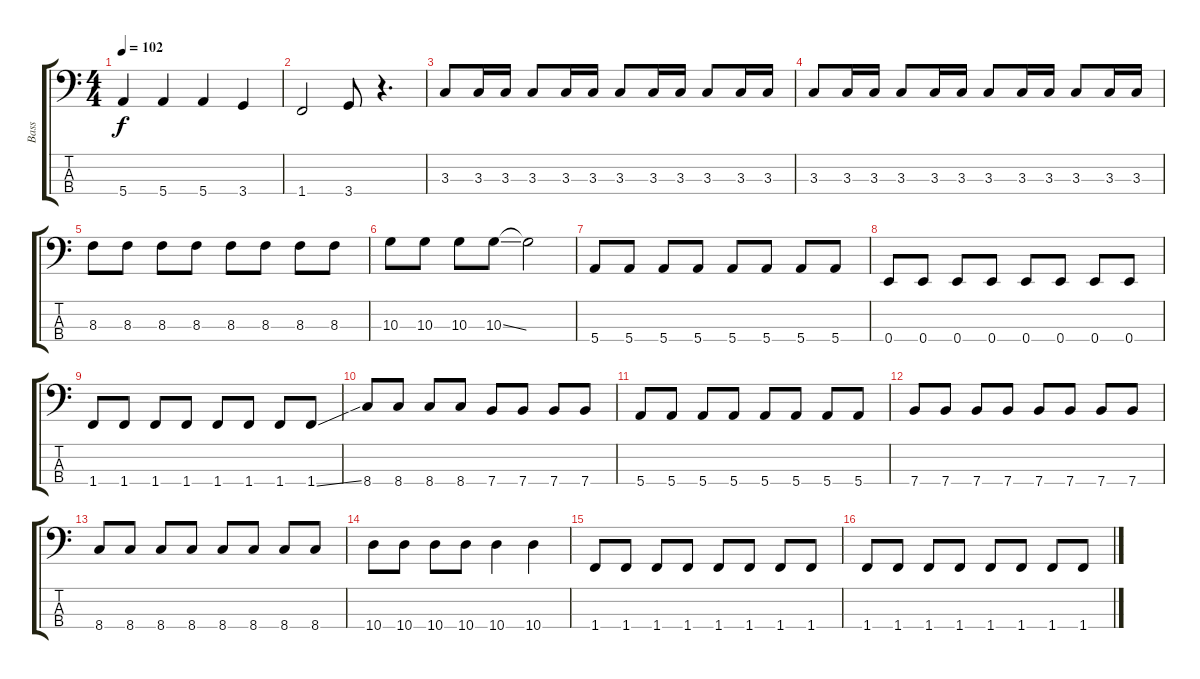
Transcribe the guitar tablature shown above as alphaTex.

\track ("Bass" "Bass") {instrument electricbasspick}
\staff {score tabs}
\tuning (G2 D2 A1 E1) {hide}
\ts (4 4)
\tempo 102
\clef f4
\ks c
5.4.4{dy f} 5.4.4 5.4.4 3.4.4 |
1.4.2 3.4.8 r.4{d} |
3.3.8 3.3.16 3.3.16 3.3.8 3.3.16 3.3.16 3.3.8 3.3.16 3.3.16 3.3.8 3.3.16 3.3.16 |
3.3.8 3.3.16 3.3.16 3.3.8 3.3.16 3.3.16 3.3.8 3.3.16 3.3.16 3.3.8 3.3.16 3.3.16 |
8.3.8 8.3.8 8.3.8 8.3.8 8.3.8 8.3.8 8.3.8 8.3.8 |
10.3.8 10.3.8 10.3.8 10.3{ss}.8 10.3{t}.2 |
5.4.8 5.4.8 5.4.8 5.4.8 5.4.8 5.4.8 5.4.8 5.4.8 |
0.4.8 0.4.8 0.4.8 0.4.8 0.4.8 0.4.8 0.4.8 0.4.8 |
1.4.8 1.4.8 1.4.8 1.4.8 1.4.8 1.4.8 1.4.8 1.4{ss}.8 |
8.4.8 8.4.8 8.4.8 8.4.8 7.4.8 7.4.8 7.4.8 7.4.8 |
5.4.8 5.4.8 5.4.8 5.4.8 5.4.8 5.4.8 5.4.8 5.4.8 |
7.4.8 7.4.8 7.4.8 7.4.8 7.4.8 7.4.8 7.4.8 7.4.8 |
8.4.8 8.4.8 8.4.8 8.4.8 8.4.8 8.4.8 8.4.8 8.4.8 |
10.4.8 10.4.8 10.4.8 10.4.8 10.4.4 10.4.4 |
1.4.8 1.4.8 1.4.8 1.4.8 1.4.8 1.4.8 1.4.8 1.4.8 |
1.4.8 1.4.8 1.4.8 1.4.8 1.4.8 1.4.8{txt ""} 1.4.8 1.4.8
